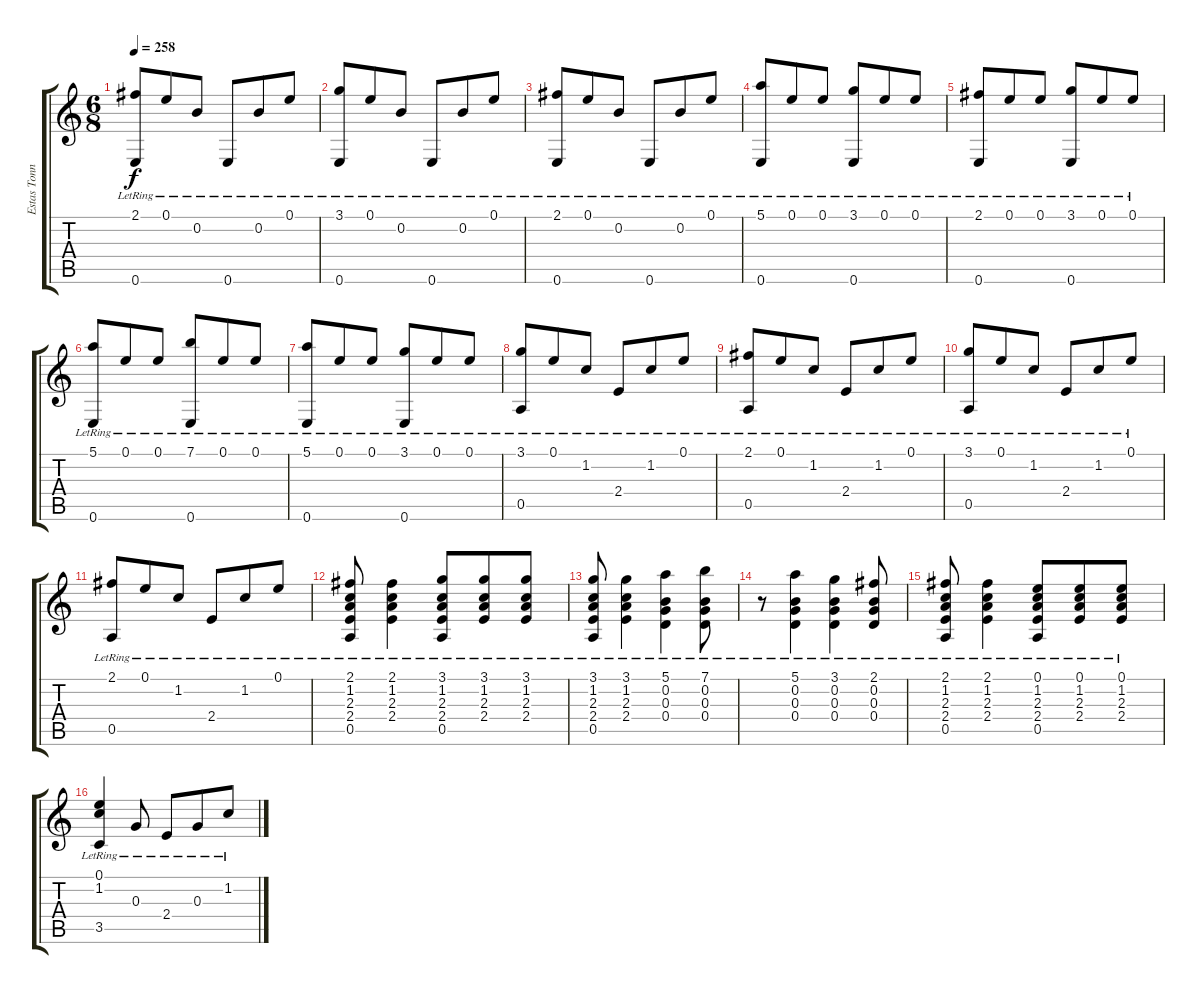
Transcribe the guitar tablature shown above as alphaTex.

\track ("Estas Tonne" "Estas Tonn") {instrument acousticguitarnylon}
\staff {score tabs}
\tuning (E4 B3 G3 D3 A2 E2) {hide}
\ts (6 8)
\tempo 258
\clef g2
\ks c
(2.1{lr} 0.6{lr}).8{dy f} 0.1{lr}.8 0.2{lr}.8 0.6{lr}.8 0.2{lr}.8 0.1{lr}.8 |
(3.1{lr} 0.6{lr}).8 0.1{lr}.8 0.2{lr}.8 0.6{lr}.8 0.2{lr}.8 0.1{lr}.8 |
(2.1{lr} 0.6{lr}).8 0.1{lr}.8 0.2{lr}.8 0.6{lr}.8 0.2{lr}.8 0.1{lr}.8 |
(5.1{lr} 0.6{lr}).8 0.1{lr}.8 0.1{lr}.8 (3.1{lr} 0.6{lr}).8 0.1{lr}.8 0.1{lr}.8 |
(2.1{lr} 0.6{lr}).8 0.1{lr}.8 0.1{lr}.8 (3.1{lr} 0.6{lr}).8 0.1{lr}.8 0.1{lr}.8 |
(5.1{lr} 0.6{lr}).8 0.1{lr}.8 0.1{lr}.8 (7.1{lr} 0.6{lr}).8 0.1{lr}.8 0.1{lr}.8 |
(5.1{lr} 0.6{lr}).8 0.1{lr}.8 0.1{lr}.8 (3.1{lr} 0.6{lr}).8 0.1{lr}.8 0.1{lr}.8 |
(3.1{lr} 0.5{lr}).8 0.1{lr}.8 1.2{lr}.8 2.4{lr}.8 1.2{lr}.8 0.1{lr}.8 |
(2.1{lr} 0.5{lr}).8 0.1{lr}.8 1.2{lr}.8 2.4{lr}.8 1.2{lr}.8 0.1{lr}.8 |
(3.1{lr} 0.5{lr}).8 0.1{lr}.8 1.2{lr}.8 2.4{lr}.8 1.2{lr}.8 0.1{lr}.8 |
(2.1{lr} 0.5{lr}).8 0.1{lr}.8 1.2{lr}.8 2.4{lr}.8 1.2{lr}.8 0.1{lr}.8 |
(2.1{lr} 1.2{lr} 2.3{lr} 2.4{lr} 0.5{lr}).8 (2.1{lr} 1.2{lr} 2.3{lr} 2.4{lr}).4 (3.1{lr} 1.2{lr} 2.3{lr} 2.4{lr} 0.5{lr}).8 (3.1{lr} 1.2{lr} 2.3{lr} 2.4{lr}).8 (3.1{lr} 1.2{lr} 2.3{lr} 2.4{lr}).8 |
(3.1{lr} 1.2{lr} 2.3{lr} 2.4{lr} 0.5{lr}).8 (3.1{lr} 1.2{lr} 2.3{lr} 2.4{lr}).4 (5.1{lr} 0.2{lr} 0.3{lr} 0.4{lr}).4 (7.1{lr} 0.2{lr} 0.3{lr} 0.4{lr}).8 |
r.8 (5.1{lr} 0.2{lr} 0.3{lr} 0.4{lr}).4 (3.1{lr} 0.2{lr} 0.3{lr} 0.4{lr}).4 (2.1{lr} 0.2{lr} 0.3{lr} 0.4{lr}).8 |
(2.1{lr} 1.2{lr} 2.3{lr} 2.4{lr} 0.5{lr}).8 (2.1{lr} 1.2{lr} 2.3{lr} 2.4{lr}).4 (0.1{lr} 1.2{lr} 2.3{lr} 2.4{lr} 0.5{lr}).8 (0.1{lr} 1.2{lr} 2.3{lr} 2.4{lr}).8 (0.1{lr} 1.2{lr} 2.3{lr} 2.4{lr}).8 |
(0.1{lr} 1.2{lr} 3.5{lr}).4 0.3{lr}.8 2.4{lr}.8 0.3{lr}.8 1.2{lr}.8
